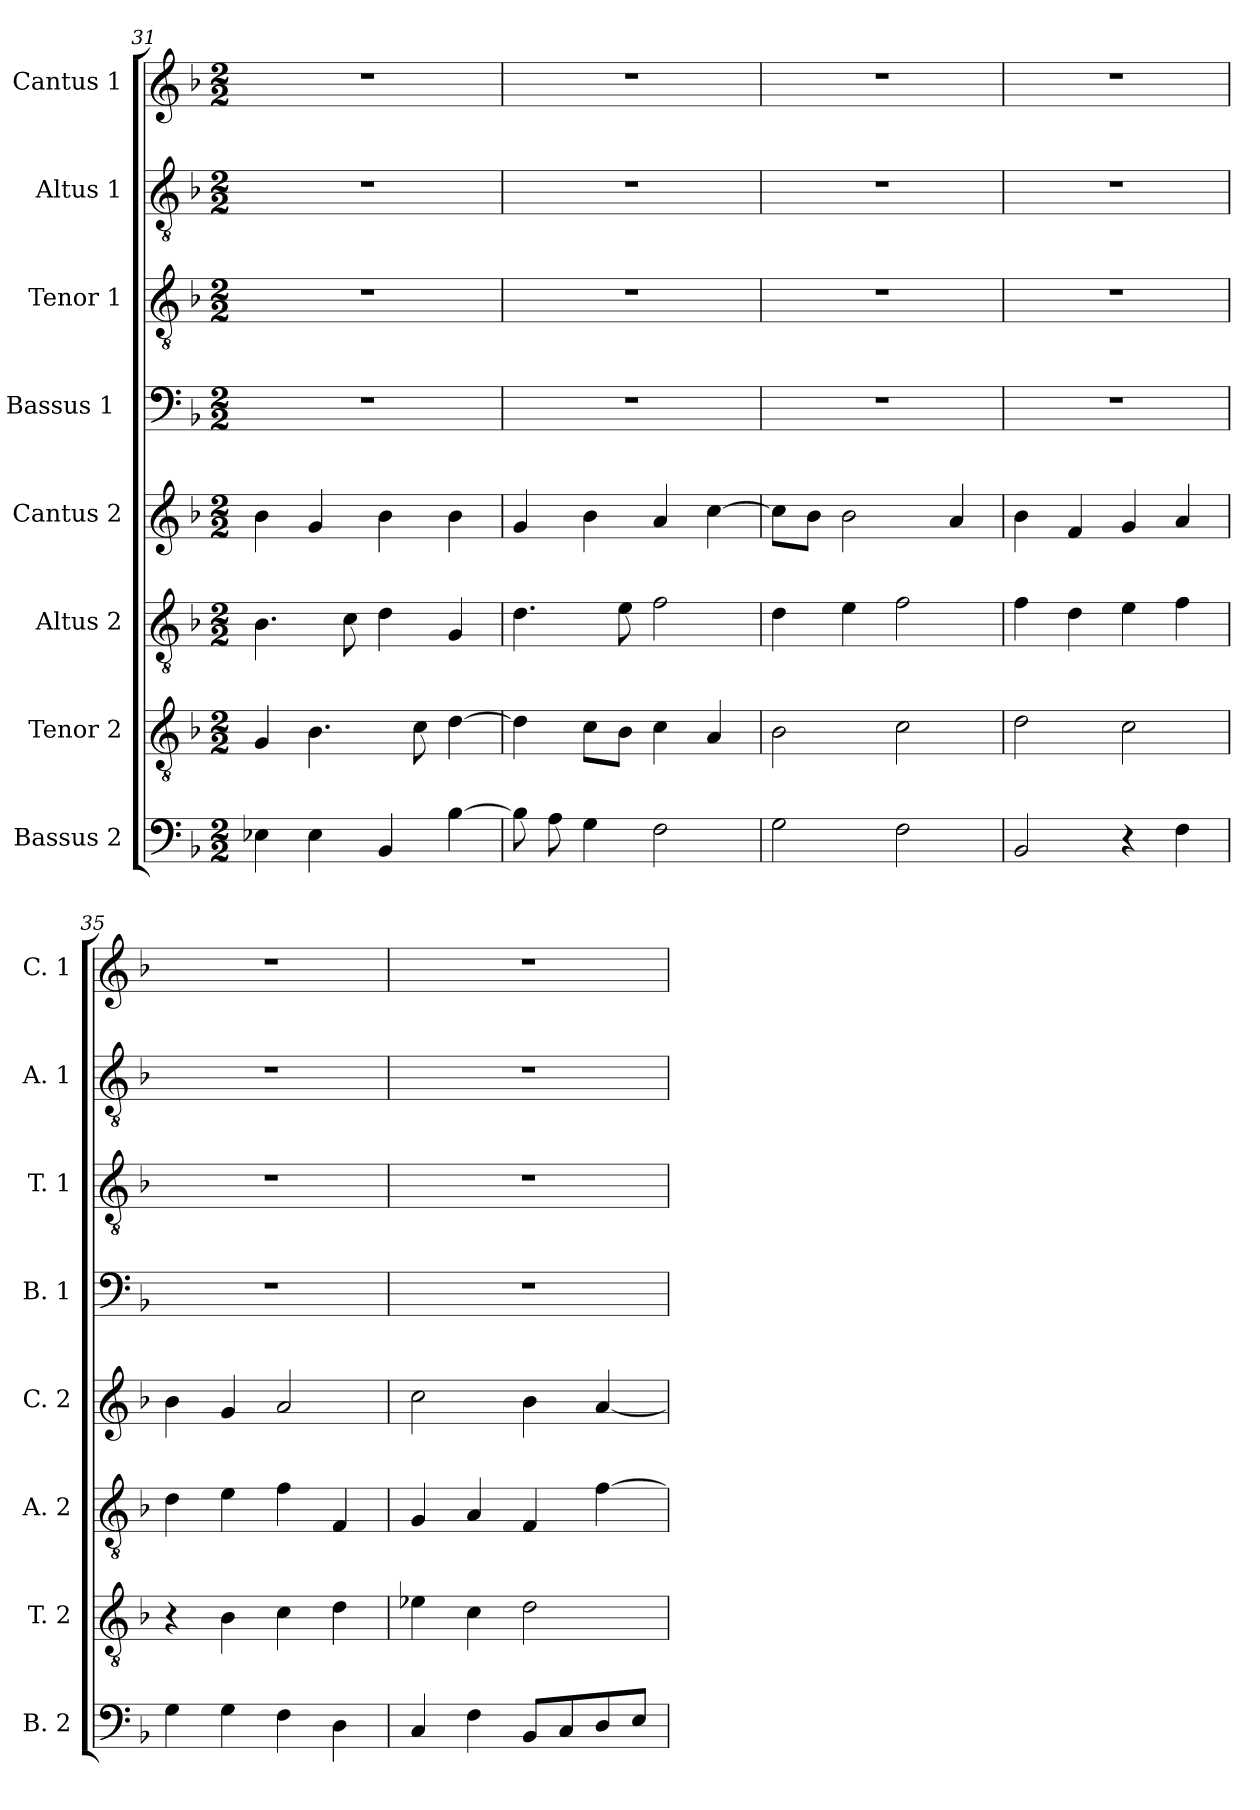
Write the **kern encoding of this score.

**kern	**kern	**kern	**kern	**kern	**kern	**kern	**kern
*part8	*part7	*part6	*part5	*part4	*part3	*part2	*part1
*staff8	*staff7	*staff6	*staff5	*staff4	*staff3	*staff2	*staff1
*I"Bassus 2	*I"Tenor 2	*I"Altus 2	*I"Cantus 2	*I"Bassus 1 	*I"Tenor 1	*I"Altus 1	*I"Cantus 1
*I'B. 2	*I'T. 2	*I'A. 2	*I'C. 2	*I'B. 1	*I'T. 1	*I'A. 1	*I'C. 1
*clefF4	*clefGv2	*clefGv2	*clefG2	*clefF4	*clefGv2	*clefGv2	*clefG2
*k[b-]	*k[b-]	*k[b-]	*k[b-]	*k[b-]	*k[b-]	*k[b-]	*k[b-]
*F:	*F:	*F:	*F:	*F:	*F:	*F:	*F:
*M2/2	*M2/2	*M2/2	*M2/2	*M2/2	*M2/2	*M2/2	*M2/2
=31	=31	=31	=31	=31	=31	=31	=31
4E-X\	4G/	4.B-\	4b-\	1r	1r	1r	1r
4E-\	4.B-\	.	4g/	.	.	.	.
.	.	8c\	.	.	.	.	.
4BB-/	.	4d\	4b-\	.	.	.	.
.	8c\	.	.	.	.	.	.
[4B-\	[4d\	4G/	4b-\	.	.	.	.
=32	=32	=32	=32	=32	=32	=32	=32
8B-\]	4d\]	4.d\	4g/	1r	1r	1r	1r
8A\	.	.	.	.	.	.	.
4G\	8c\L	.	4b-\	.	.	.	.
.	8B-\J	8e\	.	.	.	.	.
2F\	4c\	2f\	4a/	.	.	.	.
.	4A/	.	[4cc\	.	.	.	.
=33	=33	=33	=33	=33	=33	=33	=33
2G\	2B-\	4d\	8cc\L]	1r	1r	1r	1r
.	.	.	8b-\J	.	.	.	.
.	.	4e\	2b-\	.	.	.	.
2F\	2c\	2f\	.	.	.	.	.
.	.	.	4a/	.	.	.	.
=34	=34	=34	=34	=34	=34	=34	=34
2BB-/	2d\	4f\	4b-\	1r	1r	1r	1r
.	.	4d\	4f/	.	.	.	.
4r	2c\	4e\	4g/	.	.	.	.
4F\	.	4f\	4a/	.	.	.	.
=35	=35	=35	=35	=35	=35	=35	=35
4G\	4r	4d\	4b-\	1r	1r	1r	1r
4G\	4B-\	4e\	4g/	.	.	.	.
4F\	4c\	4f\	2a/	.	.	.	.
4D\	4d\	4F/	.	.	.	.	.
=36	=36	=36	=36	=36	=36	=36	=36
4C/	4e-X\	4G/	2cc\	1r	1r	1r	1r
4F\	4c\	4A/	.	.	.	.	.
8BB-/L	2d\	4F/	4b-\	.	.	.	.
8C/	.	.	.	.	.	.	.
8D/	.	[4f\	[4a/	.	.	.	.
8E/J	.	.	.	.	.	.	.
=	=	=	=	=	=	=	=
*-	*-	*-	*-	*-	*-	*-	*-
